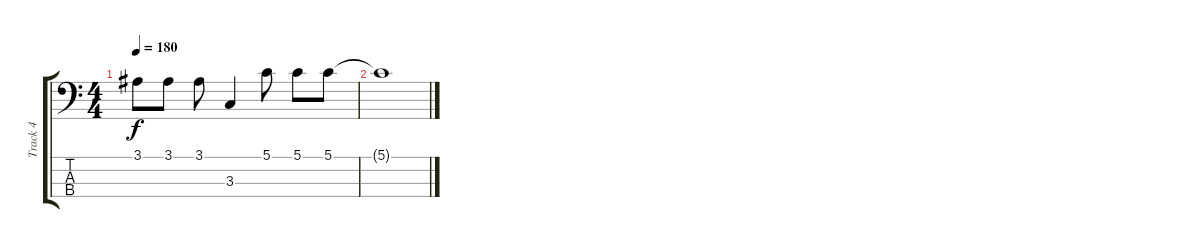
\track ("Track 4" "Track 4") {instrument electricbasspick}
\staff {score tabs}
\tuning (G2 D2 A1 E1) {hide}
\ts (4 4)
\tempo 180
\clef f4
\ks c
3.1.8{dy f} 3.1.8 3.1.8 3.3.4 5.1.8 5.1.8 5.1.8 |
5.1{t}.1
